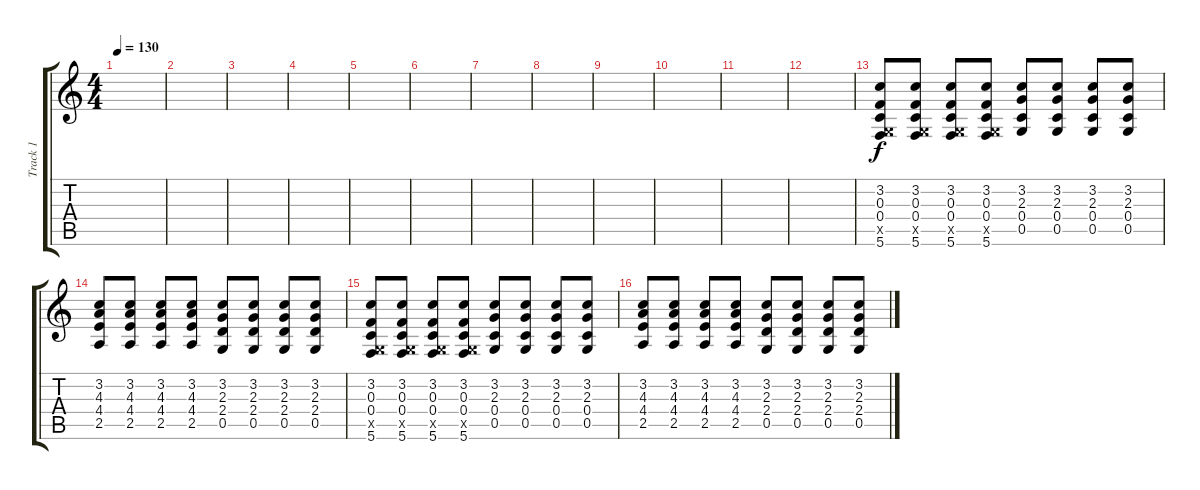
\track ("Track 1" "Track 1") {instrument acousticguitarsteel}
\staff {score tabs}
\tuning (D4 A3 F3 C3 G2 C2) {hide}
\ts (4 4)
\tempo 130
\clef g2
\ks c
|
|
|
|
|
|
|
|
|
|
|
|
(3.2 0.3 0.4 0.5{x} 5.6).8 (3.2 0.3 0.4 0.5{x} 5.6).8 (3.2 0.3 0.4 0.5{x} 5.6).8 (3.2 0.3 0.4 0.5{x} 5.6).8 (3.2 2.3 0.4 0.5).8 (3.2 2.3 0.4 0.5).8 (3.2 2.3 0.4 0.5).8 (3.2 2.3 0.4 0.5).8 |
(3.2 4.3 4.4 2.5).8 (3.2 4.3 4.4 2.5).8 (3.2 4.3 4.4 2.5).8 (3.2 4.3 4.4 2.5).8 (3.2 2.3 2.4 0.5).8 (3.2 2.3 2.4 0.5).8 (3.2 2.3 2.4 0.5).8 (3.2 2.3 2.4 0.5).8 |
(3.2 0.3 0.4 0.5{x} 5.6).8 (3.2 0.3 0.4 0.5{x} 5.6).8 (3.2 0.3 0.4 0.5{x} 5.6).8 (3.2 0.3 0.4 0.5{x} 5.6).8 (3.2 2.3 0.4 0.5).8 (3.2 2.3 0.4 0.5).8 (3.2 2.3 0.4 0.5).8 (3.2 2.3 0.4 0.5).8 |
(3.2 4.3 4.4 2.5).8 (3.2 4.3 4.4 2.5).8 (3.2 4.3 4.4 2.5).8 (3.2 4.3 4.4 2.5).8 (3.2 2.3 2.4 0.5).8 (3.2 2.3 2.4 0.5).8 (3.2 2.3 2.4 0.5).8 (3.2 2.3 2.4 0.5).8
